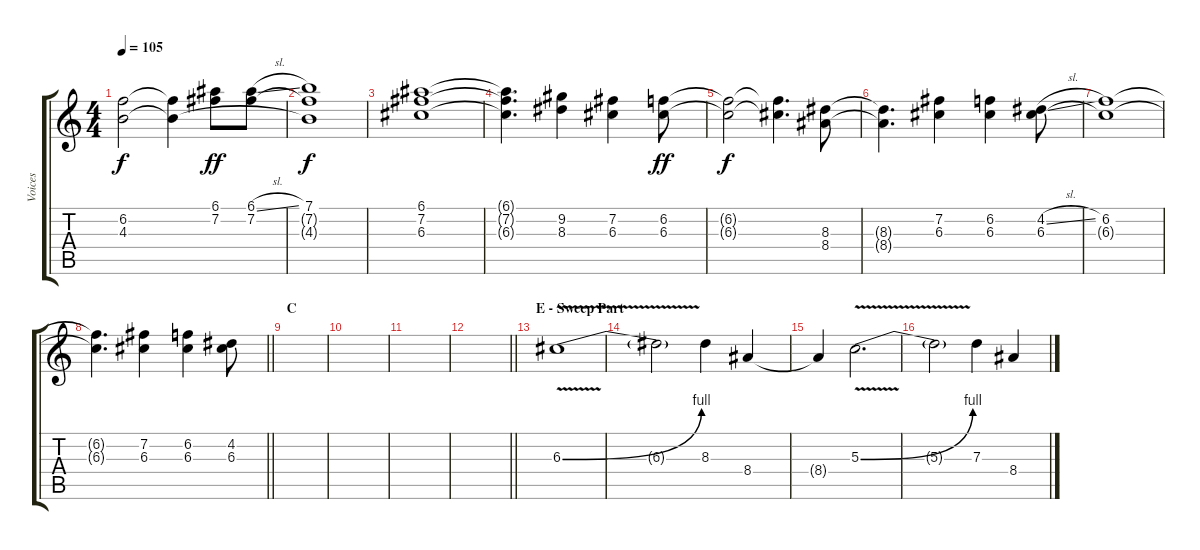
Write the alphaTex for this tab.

\track ("Voices" "Voices") {instrument distortionguitar}
\staff {score tabs}
\tuning (E4 B3 G3 D3 A2 E2) {hide}
\ts (4 4)
\tempo 105
\clef g2
\ks c
(6.2 4.3).2{dy f} (6.2{t} 4.3{t}).4 (6.1 7.2).8{dy ff} (6.1{sl} 7.2).8 |
(7.1 7.2{t} 4.3{t}).1{dy f} |
(6.1 7.2 6.3).1 |
(6.1{t} 7.2{t} 6.3{t}).4{d} (9.2 8.3).4 (7.2 6.3).4 (6.2 6.3).8{dy ff} |
(6.2{t} 6.3{t}).2{dy f} (6.2{t} 6.3{t}).4{d} (8.3 8.4).8 |
(8.3{t} 8.4{t}).4{d} (7.2 6.3).4 (6.2 6.3).4 (4.2{sl} 6.3).8 |
(6.2 6.3{t}).1 |
\barLineRight lightlight
(6.2{t} 6.3{t}).4{d} (7.2 6.3).4 (6.2 6.3).4 (4.2 6.3).8 |
\section ("" "C")
|
|
|
\barLineRight lightlight
|
\section ("" "E - Sweep Part")
6.3{be (bend 0 0 60 4) v}.1 |
6.3{t}.2 8.3.4 8.4.4 |
8.4{t}.4 5.3{be (bend 0 0 60 4) v}.2{d} |
5.3{t}.2 7.3.4 8.4.4
